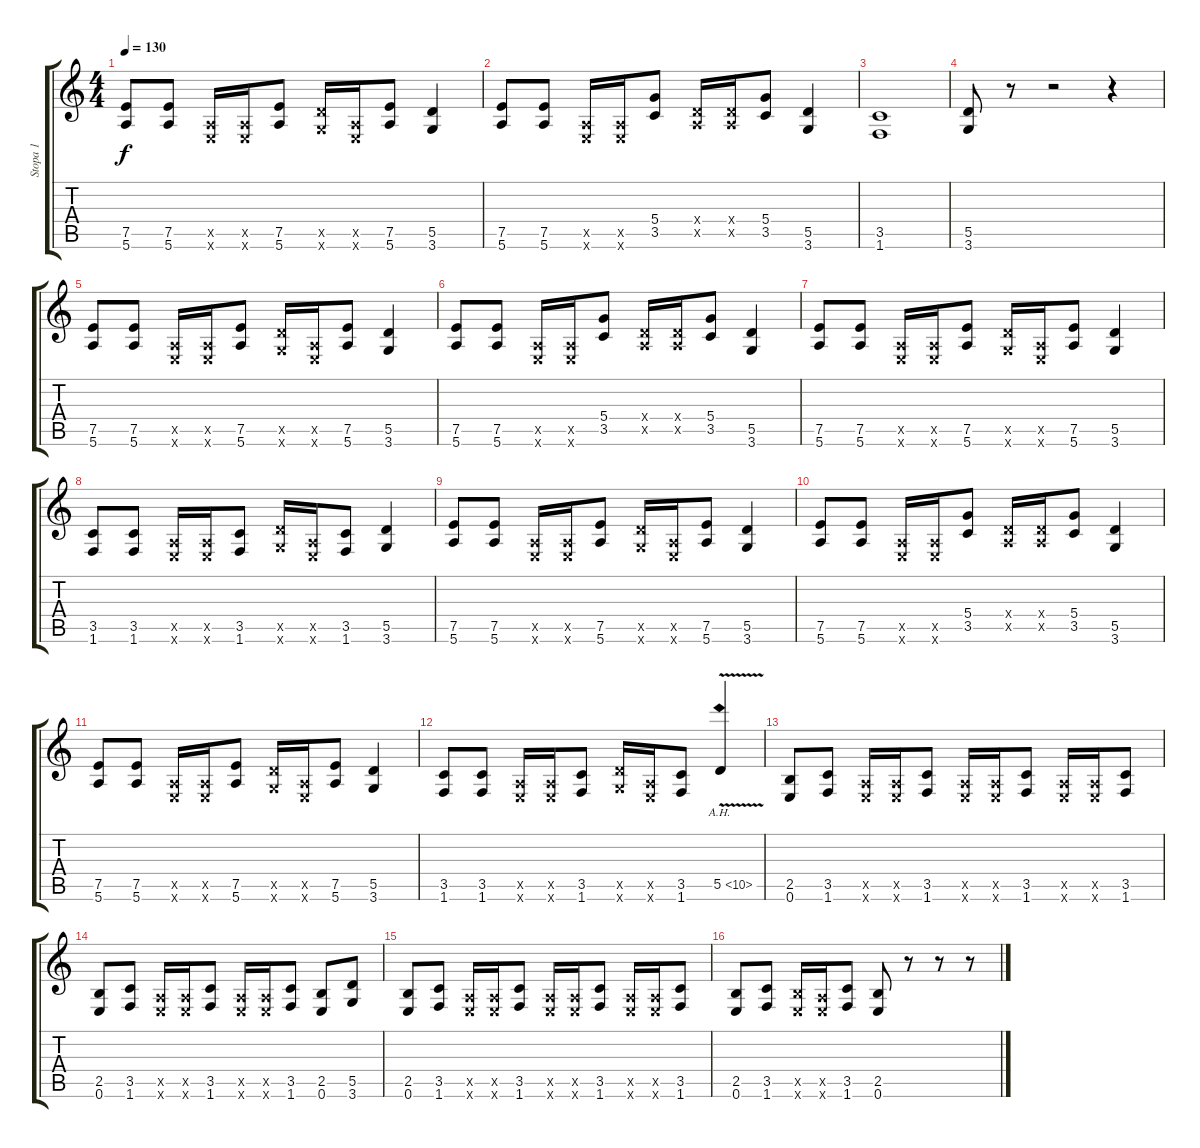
\track ("Stopa 1" "Stopa 1") {instrument distortionguitar}
\staff {score tabs}
\tuning (E4 B3 G3 D3 A2 E2) {hide}
\ts (4 4)
\tempo 130
\clef g2
\ks c
(7.5 5.6).8{dy f} (7.5 5.6).8 (0.5{x} 0.6{x}).16 (0.5{x} 0.6{x}).16 (7.5 5.6).8 (5.5{x} 3.6{x}).16 (0.5{x} 0.6{x}).16 (7.5 5.6).8 (5.5 3.6).4 |
(7.5 5.6).8 (7.5 5.6).8 (0.5{x} 0.6{x}).16 (0.5{x} 0.6{x}).16 (5.4 3.5).8 (0.4{x} 0.5{x}).16 (0.4{x} 0.5{x}).16 (5.4 3.5).8 (5.5 3.6).4 |
(3.5 1.6).1 |
(5.5 3.6).8 r.8 r.2 r.4 |
(7.5 5.6).8 (7.5 5.6).8 (0.5{x} 0.6{x}).16 (0.5{x} 0.6{x}).16 (7.5 5.6).8 (5.5{x} 3.6{x}).16 (0.5{x} 0.6{x}).16 (7.5 5.6).8 (5.5 3.6).4 |
(7.5 5.6).8 (7.5 5.6).8 (0.5{x} 0.6{x}).16 (0.5{x} 0.6{x}).16 (5.4 3.5).8 (0.4{x} 0.5{x}).16 (0.4{x} 0.5{x}).16 (5.4 3.5).8 (5.5 3.6).4 |
(7.5 5.6).8 (7.5 5.6).8 (0.5{x} 0.6{x}).16 (0.5{x} 0.6{x}).16 (7.5 5.6).8 (5.5{x} 3.6{x}).16 (0.5{x} 0.6{x}).16 (7.5 5.6).8 (5.5 3.6).4 |
(3.5 1.6).8 (3.5 1.6).8 (0.5{x} 0.6{x}).16 (0.5{x} 0.6{x}).16 (3.5 1.6).8 (5.5{x} 3.6{x}).16 (0.5{x} 0.6{x}).16 (3.5 1.6).8 (5.5 3.6).4 |
(7.5 5.6).8 (7.5 5.6).8 (0.5{x} 0.6{x}).16 (0.5{x} 0.6{x}).16 (7.5 5.6).8 (5.5{x} 3.6{x}).16 (0.5{x} 0.6{x}).16 (7.5 5.6).8 (5.5 3.6).4 |
(7.5 5.6).8 (7.5 5.6).8 (0.5{x} 0.6{x}).16 (0.5{x} 0.6{x}).16 (5.4 3.5).8 (0.4{x} 0.5{x}).16 (0.4{x} 0.5{x}).16 (5.4 3.5).8 (5.5 3.6).4 |
(7.5 5.6).8 (7.5 5.6).8 (0.5{x} 0.6{x}).16 (0.5{x} 0.6{x}).16 (7.5 5.6).8 (5.5{x} 3.6{x}).16 (0.5{x} 0.6{x}).16 (7.5 5.6).8 (5.5 3.6).4 |
(3.5 1.6).8 (3.5 1.6).8 (0.5{x} 0.6{x}).16 (0.5{x} 0.6{x}).16 (3.5 1.6).8 (5.5{x} 3.6{x}).16 (0.5{x} 0.6{x}).16 (3.5 1.6).8 5.5{ah 5 v}.4 |
(2.5 0.6).8 (3.5 1.6).8 (0.5{x} 0.6{x}).16 (0.5{x} 0.6{x}).16 (3.5 1.6).8 (0.5{x} 0.6{x}).16 (0.5{x} 0.6{x}).16 (3.5 1.6).8 (0.5{x} 0.6{x}).16 (0.5{x} 0.6{x}).16 (3.5 1.6).8 |
(2.5 0.6).8 (3.5 1.6).8 (0.5{x} 0.6{x}).16 (0.5{x} 0.6{x}).16 (3.5 1.6).8 (0.5{x} 0.6{x}).16 (0.5{x} 0.6{x}).16 (3.5 1.6).8 (2.5 0.6).8 (5.5 3.6).8 |
(2.5 0.6).8 (3.5 1.6).8 (0.5{x} 0.6{x}).16 (0.5{x} 0.6{x}).16 (3.5 1.6).8 (0.5{x} 0.6{x}).16 (0.5{x} 0.6{x}).16 (3.5 1.6).8 (0.5{x} 0.6{x}).16 (0.5{x} 0.6{x}).16 (3.5 1.6).8 |
(2.5 0.6).8 (3.5 1.6).8 (2.5{x} 0.6{x}).16 (0.5{x} 0.6{x}).16 (3.5 1.6).8 (2.5 0.6).8 r.8 r.8 r.8
